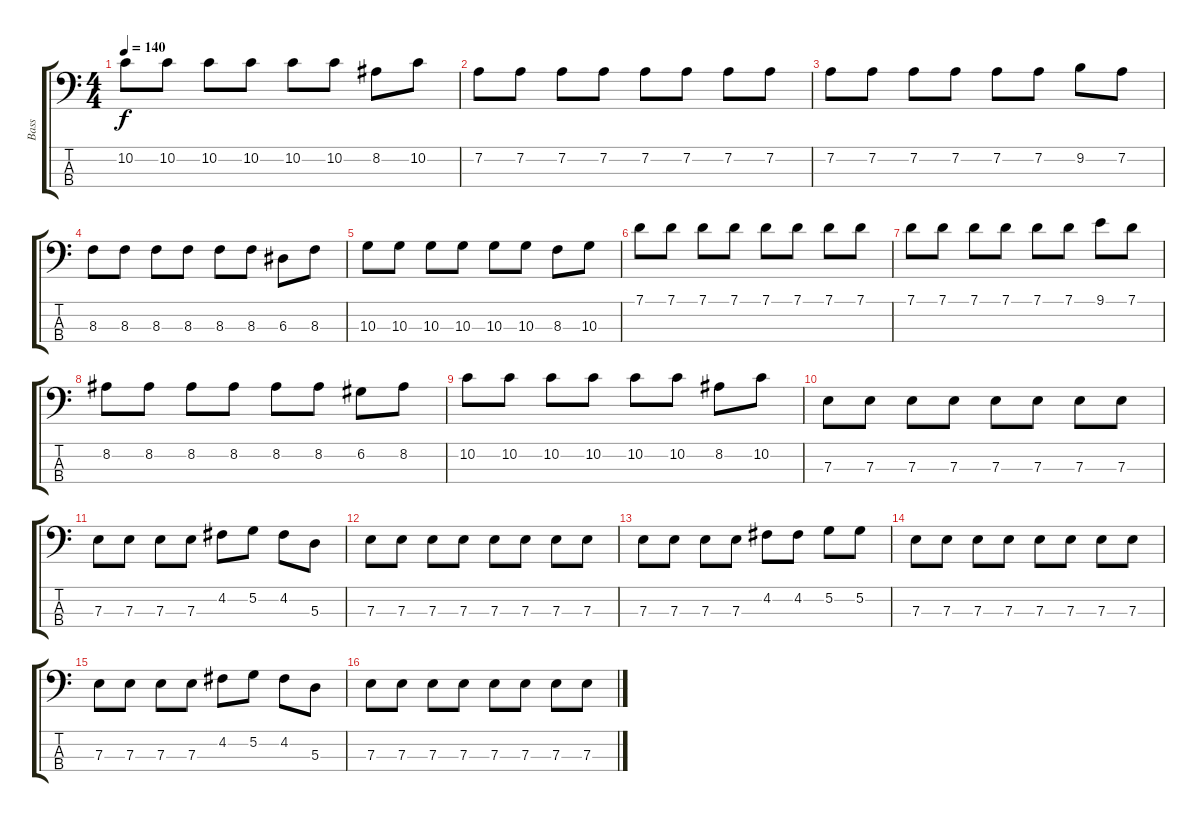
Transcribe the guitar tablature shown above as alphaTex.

\track ("Bass" "Bass") {instrument slapbass2}
\staff {score tabs}
\tuning (G2 D2 A1 E1) {hide}
\ts (4 4)
\tempo 140
\clef f4
\ks c
10.2.8{dy f} 10.2.8 10.2.8 10.2.8 10.2.8 10.2.8 8.2.8 10.2.8 |
7.2.8 7.2.8 7.2.8 7.2.8 7.2.8 7.2.8 7.2.8 7.2.8 |
7.2.8 7.2.8 7.2.8 7.2.8 7.2.8 7.2.8 9.2.8 7.2.8 |
8.3.8 8.3.8 8.3.8 8.3.8 8.3.8 8.3.8 6.3.8 8.3.8 |
10.3.8 10.3.8 10.3.8 10.3.8 10.3.8 10.3.8 8.3.8 10.3.8 |
7.1.8 7.1.8 7.1.8 7.1.8 7.1.8 7.1.8 7.1.8 7.1.8 |
7.1.8 7.1.8 7.1.8 7.1.8 7.1.8 7.1.8 9.1.8 7.1.8 |
8.2.8 8.2.8 8.2.8 8.2.8 8.2.8 8.2.8 6.2.8 8.2.8 |
10.2.8 10.2.8 10.2.8 10.2.8 10.2.8 10.2.8 8.2.8 10.2.8 |
7.3.8 7.3.8 7.3.8 7.3.8 7.3.8 7.3.8 7.3.8 7.3.8 |
7.3.8 7.3.8 7.3.8 7.3.8 4.2.8 5.2.8 4.2.8 5.3.8 |
7.3.8 7.3.8 7.3.8 7.3.8 7.3.8 7.3.8 7.3.8 7.3.8 |
7.3.8 7.3.8 7.3.8 7.3.8 4.2.8 4.2.8 5.2.8 5.2.8 |
7.3.8 7.3.8 7.3.8 7.3.8 7.3.8 7.3.8 7.3.8 7.3.8 |
7.3.8 7.3.8 7.3.8 7.3.8 4.2.8 5.2.8 4.2.8 5.3.8 |
7.3.8 7.3.8 7.3.8 7.3.8 7.3.8 7.3.8 7.3.8 7.3.8
